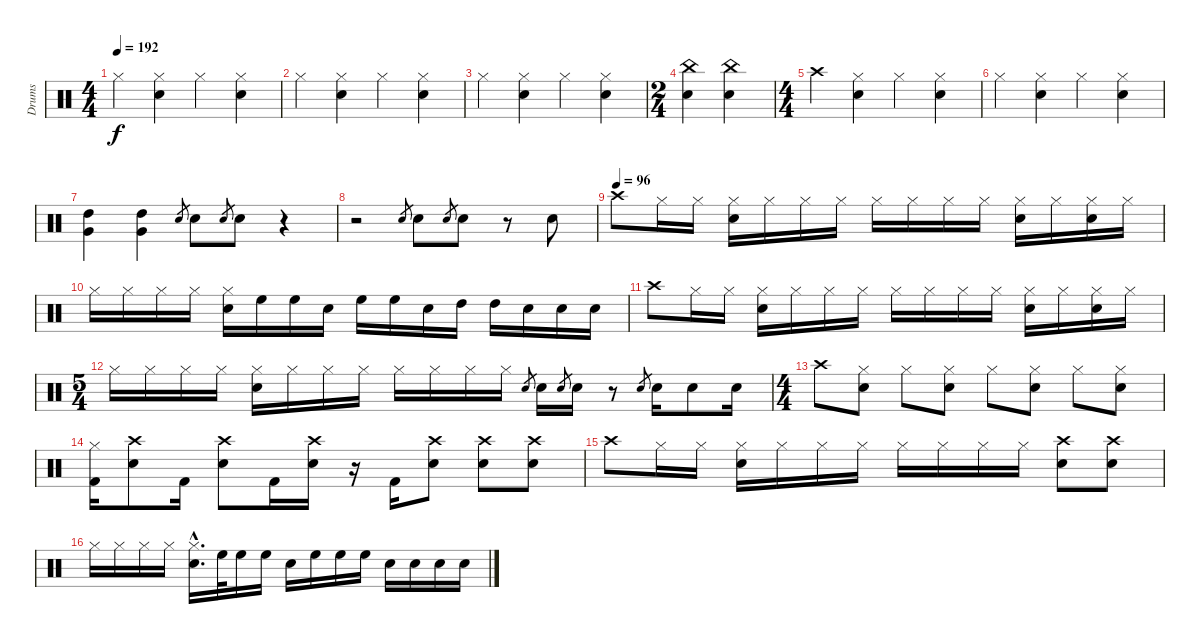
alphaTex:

\track ("Drums" "Drums") {instrument percussion}
\staff {score}
\articulation defaults
\ts (4 4)
\tempo 192
\clef neutral
\ks c "Hi-Hat (closed)".4{dy f}
("Hi-Hat (closed)" "Snare (hit) 2").4 "Hi-Hat (closed)".4 ("Hi-Hat (closed)" "Snare (hit) 2").4 |
"Hi-Hat (closed)".4 ("Hi-Hat (closed)" "Snare (hit) 2").4 "Hi-Hat (closed)".4 ("Hi-Hat (closed)" "Snare (hit) 2").4 |
"Hi-Hat (closed)".4 ("Hi-Hat (closed)" "Snare (hit) 2").4 "Hi-Hat (closed)".4 ("Hi-Hat (closed)" "Snare (hit) 2").4 |
\ts (2 4)
("China (hit)" "Snare (hit) 2").4 ("China (hit)" "Snare (hit) 2").4 |
\ts (4 4)
"Crash high (hit)".4 ("Hi-Hat (closed)" "Snare (hit) 2").4 "Hi-Hat (closed)".4 ("Hi-Hat (closed)" "Snare (hit) 2").4 |
"Hi-Hat (closed)".4 ("Hi-Hat (closed)" "Snare (hit) 2").4 "Hi-Hat (closed)".4 ("Hi-Hat (closed)" "Snare (hit) 2").4 |
("High Tom (hit)" "Very Low Tom (hit)").4 ("High Tom (hit)" "Very Low Tom (hit)").4 "Snare (hit) 2".8{gr} "Snare (hit) 2".8 "Snare (hit) 2".8{gr} "Snare (hit) 2".8 r.4 |
r.2 "Snare (hit) 2".8{gr} "Snare (hit) 2".8 "Snare (hit) 2".8{gr} "Snare (hit) 2".8 r.8 "Snare (hit) 2".8 |
\tempo (96)
"Crash high (hit)".8 "Hi-Hat (closed)".16 "Hi-Hat (closed)".16 ("Hi-Hat (closed)" "Snare (hit) 2").16 "Hi-Hat (closed)".16 "Hi-Hat (closed)".16 "Hi-Hat (closed)".16 "Hi-Hat (closed)".16 "Hi-Hat (closed)".16 "Hi-Hat (closed)".16 "Hi-Hat (closed)".16 ("Hi-Hat (closed)" "Snare (hit) 2").16 "Hi-Hat (closed)".16 ("Hi-Hat (closed)" "Snare (hit) 2").16 "Hi-Hat (closed)".16 |
"Hi-Hat (closed)".16 "Hi-Hat (closed)".16 "Hi-Hat (closed)".16 "Hi-Hat (closed)".16 ("Hi-Hat (closed)" "Snare (hit) 2").16 "High Floor Tom (hit)".16 "High Floor Tom (hit)".16 "Snare (hit) 2".16 "High Floor Tom (hit)".16 "High Floor Tom (hit)".16 "Snare (hit) 2".16 "High Tom (hit)".16 "High Tom (hit)".16 "Snare (hit) 2".16 "Snare (hit) 2".16 "Snare (hit) 2".16 |
"Crash high (hit)".8 "Hi-Hat (closed)".16 "Hi-Hat (closed)".16 ("Hi-Hat (closed)" "Snare (hit) 2").16 "Hi-Hat (closed)".16 "Hi-Hat (closed)".16 "Hi-Hat (closed)".16 "Hi-Hat (closed)".16 "Hi-Hat (closed)".16 "Hi-Hat (closed)".16 "Hi-Hat (closed)".16 ("Hi-Hat (closed)" "Snare (hit) 2").16 "Hi-Hat (closed)".16 ("Hi-Hat (closed)" "Snare (hit) 2").16 "Hi-Hat (closed)".16 |
\ts (5 4)
"Hi-Hat (closed)".16 "Hi-Hat (closed)".16 "Hi-Hat (closed)".16 "Hi-Hat (closed)".16 ("Hi-Hat (closed)" "Snare (hit) 2").16 "Hi-Hat (closed)".16 "Hi-Hat (closed)".16 "Hi-Hat (closed)".16 "Hi-Hat (closed)".16 "Hi-Hat (closed)".16 "Hi-Hat (closed)".16 "Hi-Hat (closed)".16 "Snare (hit) 2".8{gr} "Snare (hit) 2".16 "Snare (hit) 2".8{gr} "Snare (hit) 2".16 r.8 "Snare (hit) 2".8{gr} "Snare (hit) 2".16 "Snare (hit) 2".8 "Snare (hit) 2".16 |
\ts (4 4)
"Crash high (hit)".8 ("Hi-Hat (closed)" "Snare (hit) 2").8 "Hi-Hat (closed)".8 ("Hi-Hat (closed)" "Snare (hit) 2").8 "Hi-Hat (closed)".8 ("Hi-Hat (closed)" "Snare (hit) 2").8 "Hi-Hat (closed)".8 ("Hi-Hat (closed)" "Snare (hit) 2").8 |
("Hi-Hat (closed)" "Kick (hit) 2").16 ("Crash high (hit)" "Snare (hit) 2").8 "Kick (hit) 2".16 ("Crash high (hit)" "Snare (hit) 2").8 "Kick (hit) 2".16 ("Crash high (hit)" "Snare (hit) 2").16 r.16 "Kick (hit) 2".16 ("Crash high (hit)" "Snare (hit) 2").8 ("Crash high (hit)" "Snare (hit) 2").8 ("Crash high (hit)" "Snare (hit) 2").8 |
"Crash high (hit)".8 "Hi-Hat (closed)".16 "Hi-Hat (closed)".16 ("Hi-Hat (closed)" "Snare (hit) 2").16 "Hi-Hat (closed)".16 "Hi-Hat (closed)".16 "Hi-Hat (closed)".16 "Hi-Hat (closed)".16 "Hi-Hat (closed)".16 "Hi-Hat (closed)".16 "Hi-Hat (closed)".16 ("Crash high (hit)" "Snare (hit) 2").8 ("Crash high (hit)" "Snare (hit) 2").8 |
"Hi-Hat (closed)".16 "Hi-Hat (closed)".16 "Hi-Hat (closed)".16 "Hi-Hat (closed)".16 ("Hi-Hat (closed)"{hac} "Snare (hit) 2"{hac}).16{d} "High Floor Tom (hit)".32 "High Floor Tom (hit)".16 "High Floor Tom (hit)".16 "Snare (hit) 2".16 "High Floor Tom (hit)".16 "High Floor Tom (hit)".16 "High Floor Tom (hit)".16 "Snare (hit) 2".16 "Snare (hit) 2".16 "Snare (hit) 2".16 "Snare (hit) 2".16
